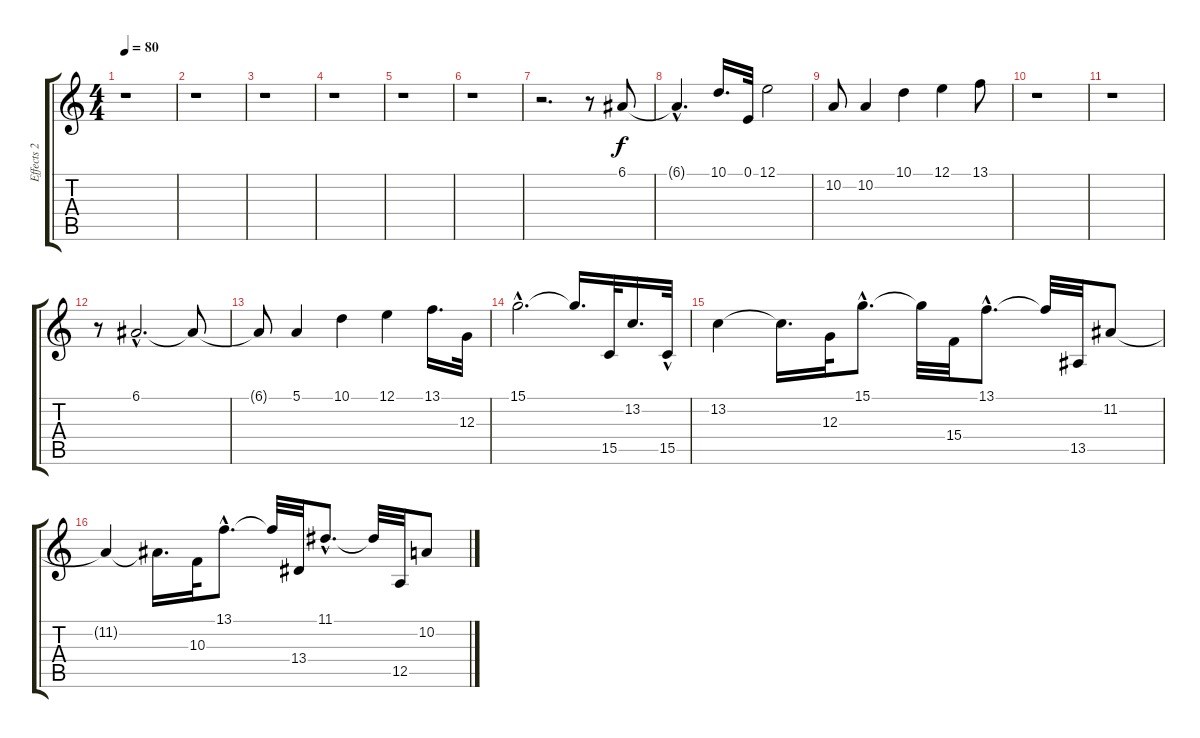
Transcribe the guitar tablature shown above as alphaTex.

\track ("Effects 2" "Effects 2") {instrument fx1rain}
\staff {score tabs}
\tuning (E4 B3 G3 D3 A2 E2) {hide}
\ts (4 4)
\tempo 80
\clef g2
\ks c
r.1{dy f} |
r.1 |
r.1 |
r.1 |
r.1 |
r.1 |
r.2{d volume 12 instrument fx1rain} r.8 6.1.8 |
6.1{hac t}.4{d} 10.1.16{d} 0.1.32 12.1.2 |
10.2.8 10.2.4 10.1.4 12.1.4 13.1.8 |
r.1 |
r.1 |
r.8 6.1{hac}.2{d} 6.1{t}.8 |
6.1{t}.8 5.1.4 10.1.4 12.1.4 13.1.16{d} 12.3.32 |
15.1{hac}.2{d} 15.1{t}.16{d} 15.5.32 13.2.16{d} 15.5{hac}.32 |
13.2.4 13.2{t}.16{d} 12.3.32 15.1{hac}.8{d} 15.1{t}.32 15.4.32 13.1{hac}.8{d} 13.1{t}.32 13.5.32 11.2.8 |
11.2{t}.4 11.2{t}.16{d} 10.3.32 13.1{hac}.8{d} 13.1{t}.32 13.4.32 11.1{hac}.8{d} 11.1{t}.32 12.5.32 10.2.8
